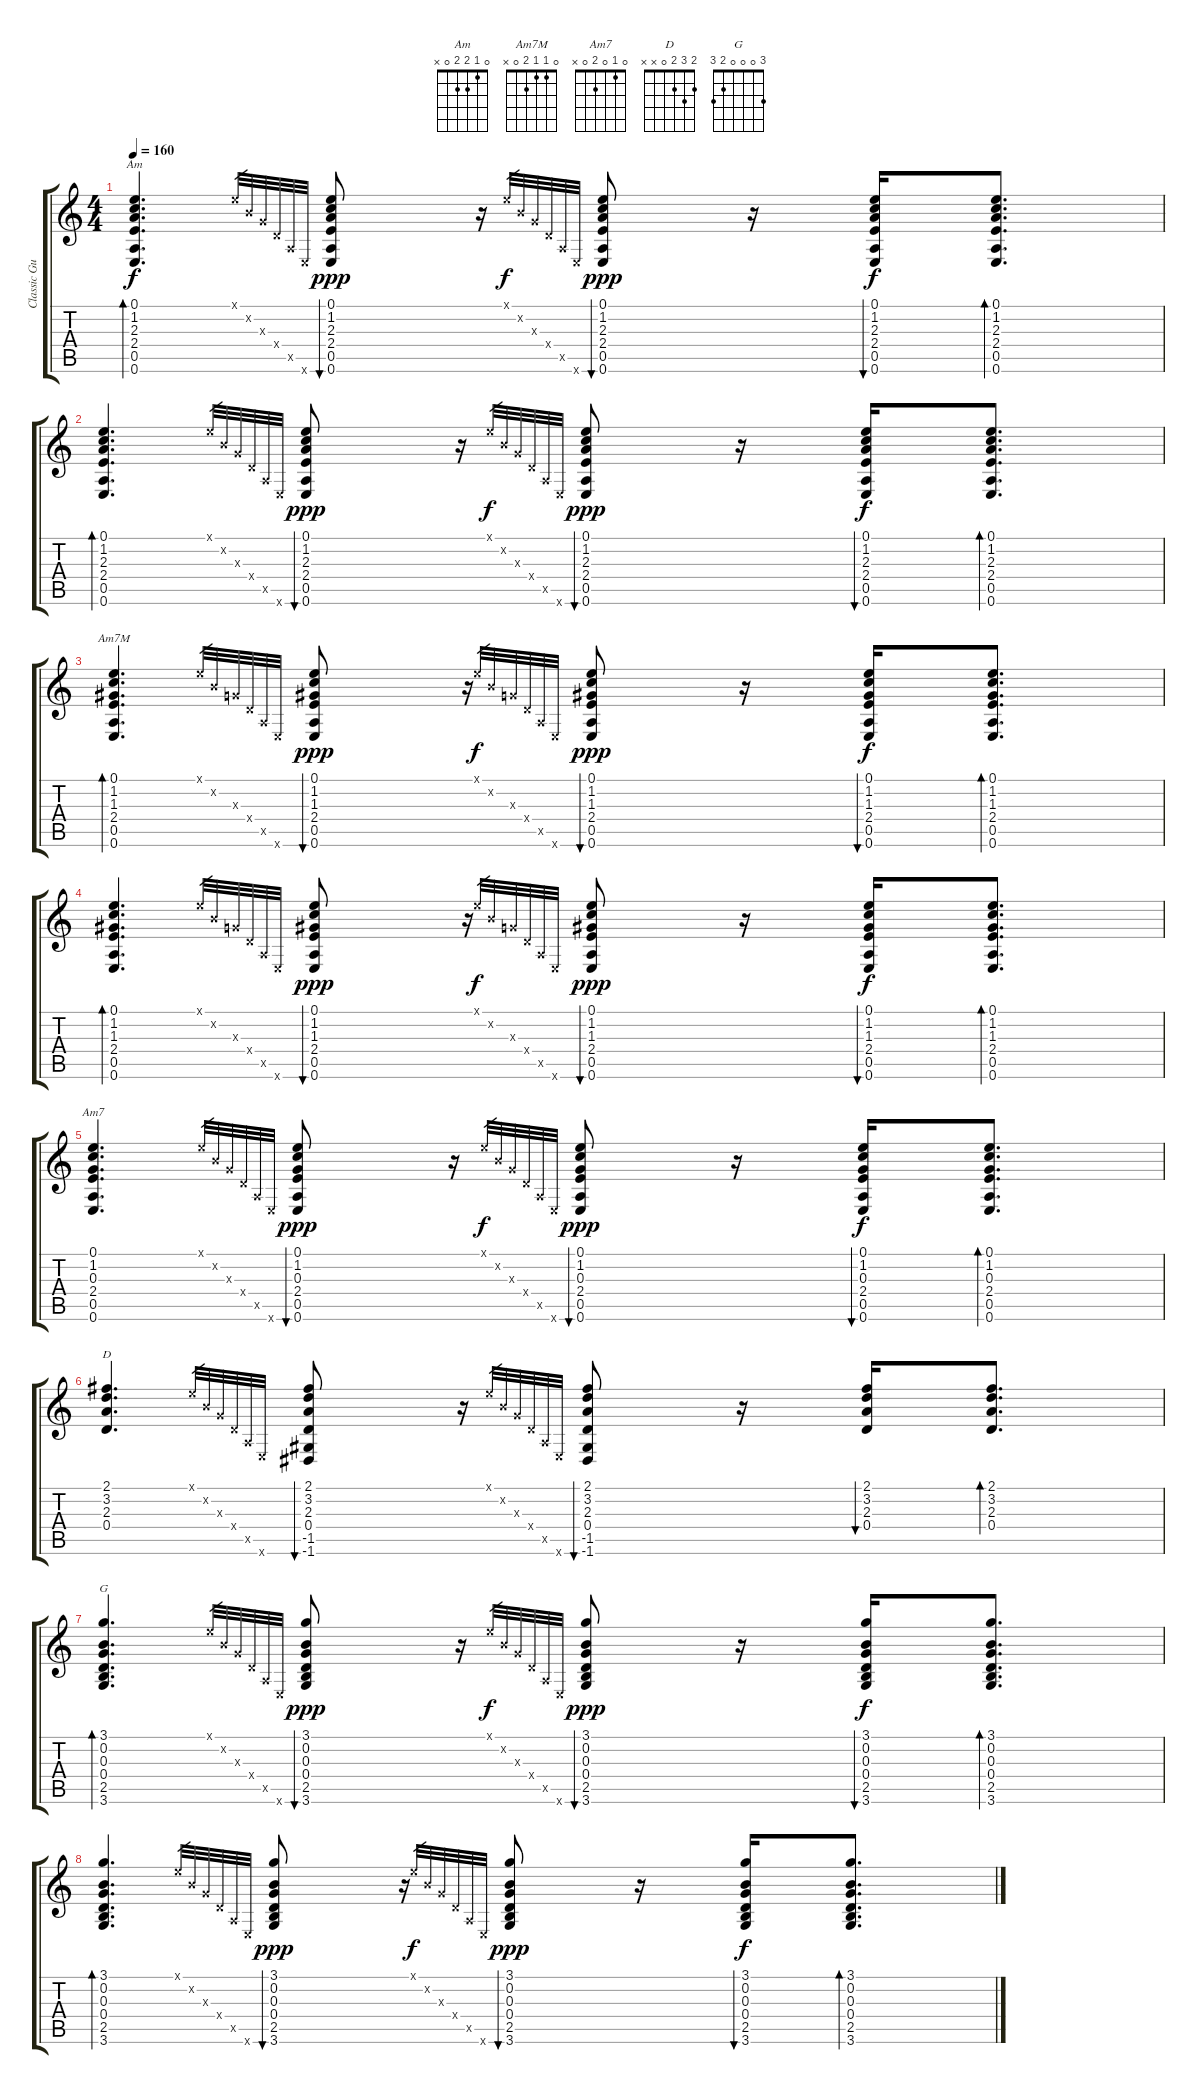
\track ("Classic Guitar" "Classic Gu") {instrument acousticguitarnylon}
\staff {score tabs}
\tuning (E4 B3 G3 D3 A2 E2) {hide}
\chord ("Am" 0 1 2 2 0 x)
\chord ("Am7M" 0 1 1 2 0 x)
\chord ("Am7" 0 1 0 2 0 x)
\chord ("D" 2 3 2 0 x x)
\chord ("G" 3 0 0 0 2 3)
\ts (4 4)
\tempo 160
\clef g2
\ks c
(0.1 1.2 2.3 2.4 0.5 0.6).4{d bd 240 ch "Am" dy f} 0.1{x}.32{gr} 0.2{x}.32{gr} 0.3{x}.32{gr} 0.4{x}.32{gr} 0.5{x}.32{gr} 0.6{x}.32{gr} (0.1 1.2 2.3 2.4 0.5 0.6).8{bu 30 dy ppp} r.16 0.1{x}.32{gr dy f} 0.2{x}.32{gr} 0.3{x}.32{gr} 0.4{x}.32{gr} 0.5{x}.32{gr} 0.6{x}.32{gr} (0.1 1.2 2.3 2.4 0.5 0.6).8{bu 30 dy ppp} r.16 (0.1 1.2 2.3 2.4 0.5 0.6).16{bu 30 dy f} (0.1 1.2 2.3 2.4 0.5 0.6).8{d bd 120} |
(0.1 1.2 2.3 2.4 0.5 0.6).4{d bd 240} 0.1{x}.32{gr} 0.2{x}.32{gr} 0.3{x}.32{gr} 0.4{x}.32{gr} 0.5{x}.32{gr} 0.6{x}.32{gr} (0.1 1.2 2.3 2.4 0.5 0.6).8{bu 30 dy ppp} r.16 0.1{x}.32{gr dy f} 0.2{x}.32{gr} 0.3{x}.32{gr} 0.4{x}.32{gr} 0.5{x}.32{gr} 0.6{x}.32{gr} (0.1 1.2 2.3 2.4 0.5 0.6).8{bu 30 dy ppp} r.16 (0.1 1.2 2.3 2.4 0.5 0.6).16{bu 30 dy f} (0.1 1.2 2.3 2.4 0.5 0.6).8{d bd 120} |
(0.1 1.2 1.3 2.4 0.5 0.6).4{d bd 240 ch "Am7M"} 0.1{x}.32{gr} 0.2{x}.32{gr} 0.3{x}.32{gr} 0.4{x}.32{gr} 0.5{x}.32{gr} 0.6{x}.32{gr} (0.1 1.2 1.3 2.4 0.5 0.6).8{bu 30 dy ppp} r.16 0.1{x}.32{gr dy f} 0.2{x}.32{gr} 0.3{x}.32{gr} 0.4{x}.32{gr} 0.5{x}.32{gr} 0.6{x}.32{gr} (0.1 1.2 1.3 2.4 0.5 0.6).8{bu 30 dy ppp} r.16 (0.1 1.2 1.3 2.4 0.5 0.6).16{bu 30 dy f} (0.1 1.2 1.3 2.4 0.5 0.6).8{d bd 120} |
(0.1 1.2 1.3 2.4 0.5 0.6).4{d bd 240} 0.1{x}.32{gr} 0.2{x}.32{gr} 0.3{x}.32{gr} 0.4{x}.32{gr} 0.5{x}.32{gr} 0.6{x}.32{gr} (0.1 1.2 1.3 2.4 0.5 0.6).8{bu 30 dy ppp} r.16 0.1{x}.32{gr dy f} 0.2{x}.32{gr} 0.3{x}.32{gr} 0.4{x}.32{gr} 0.5{x}.32{gr} 0.6{x}.32{gr} (0.1 1.2 1.3 2.4 0.5 0.6).8{bu 30 dy ppp} r.16 (0.1 1.2 1.3 2.4 0.5 0.6).16{bu 30 dy f} (0.1 1.2 1.3 2.4 0.5 0.6).8{d bd 120} |
(0.1 1.2 0.3 2.4 0.5 0.6).4{d ch "Am7"} 0.1{x}.32{gr} 0.2{x}.32{gr} 0.3{x}.32{gr} 0.4{x}.32{gr} 0.5{x}.32{gr} 0.6{x}.32{gr} (0.1 1.2 0.3 2.4 0.5 0.6).8{bu 30 dy ppp} r.16 0.1{x}.32{gr dy f} 0.2{x}.32{gr} 0.3{x}.32{gr} 0.4{x}.32{gr} 0.5{x}.32{gr} 0.6{x}.32{gr} (0.1 1.2 0.3 2.4 0.5 0.6).8{bu 30 dy ppp} r.16 (0.1 1.2 0.3 2.4 0.5 0.6).16{bu 30 dy f} (0.1 1.2 0.3 2.4 0.5 0.6).8{d bd 120} |
(2.1 3.2 2.3 0.4).4{d ch "D"} 0.1{x}.32{gr} 0.2{x}.32{gr} 0.3{x}.32{gr} 0.4{x}.32{gr} 0.5{x}.32{gr} 0.6{x}.32{gr} (2.1 3.2 2.3 0.4 -1.5 -1.6).8{bu 30} r.16 0.1{x}.32{gr} 0.2{x}.32{gr} 0.3{x}.32{gr} 0.4{x}.32{gr} 0.5{x}.32{gr} 0.6{x}.32{gr} (2.1 3.2 2.3 0.4 -1.5 -1.6).8{bu 30} r.16 (2.1 3.2 2.3 0.4).16{bu 30} (2.1 3.2 2.3 0.4).8{d bd 120} |
(3.1 0.2 0.3 0.4 2.5 3.6).4{d bd 240 ch "G"} 0.1{x}.32{gr} 0.2{x}.32{gr} 0.3{x}.32{gr} 0.4{x}.32{gr} 0.5{x}.32{gr} 0.6{x}.32{gr} (3.1 0.2 0.3 0.4 2.5 3.6).8{bu 30 dy ppp} r.16 0.1{x}.32{gr dy f} 0.2{x}.32{gr} 0.3{x}.32{gr} 0.4{x}.32{gr} 0.5{x}.32{gr} 0.6{x}.32{gr} (3.1 0.2 0.3 0.4 2.5 3.6).8{bu 30 dy ppp} r.16 (3.1 0.2 0.3 0.4 2.5 3.6).16{bu 30 dy f} (3.1 0.2 0.3 0.4 2.5 3.6).8{d bd 120} |
(3.1 0.2 0.3 0.4 2.5 3.6).4{d bd 240} 0.1{x}.32{gr} 0.2{x}.32{gr} 0.3{x}.32{gr} 0.4{x}.32{gr} 0.5{x}.32{gr} 0.6{x}.32{gr} (3.1 0.2 0.3 0.4 2.5 3.6).8{bu 30 dy ppp} r.16 0.1{x}.32{gr dy f} 0.2{x}.32{gr} 0.3{x}.32{gr} 0.4{x}.32{gr} 0.5{x}.32{gr} 0.6{x}.32{gr} (3.1 0.2 0.3 0.4 2.5 3.6).8{bu 30 dy ppp} r.16 (3.1 0.2 0.3 0.4 2.5 3.6).16{bu 30 dy f} (3.1 0.2 0.3 0.4 2.5 3.6).8{d bd 120}
